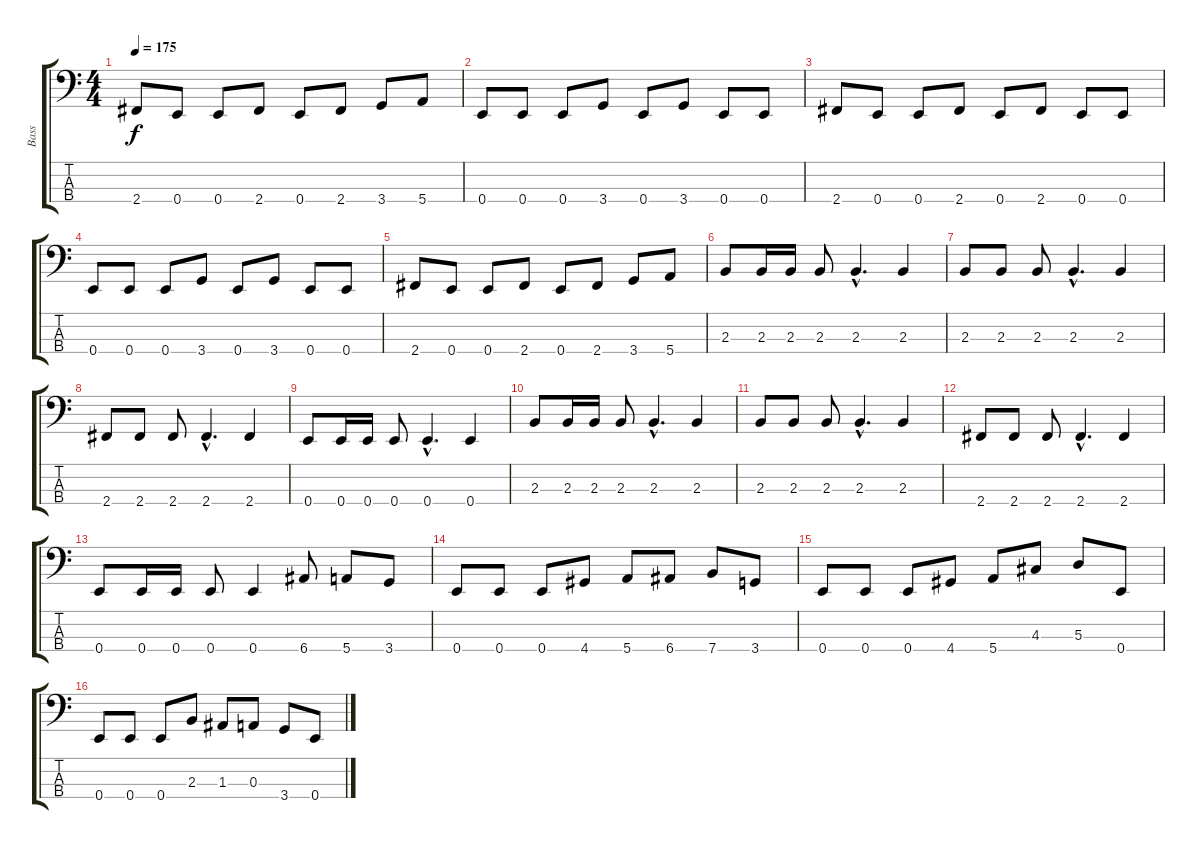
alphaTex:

\track ("Bass" "Bass") {instrument electricbasspick}
\staff {score tabs}
\tuning (G2 D2 A1 E1) {hide}
\ts (4 4)
\tempo 175
\clef f4
\ks c
2.4.8{dy f} 0.4.8 0.4.8 2.4.8 0.4.8 2.4.8 3.4.8 5.4.8 |
0.4.8 0.4.8 0.4.8 3.4.8 0.4.8 3.4.8 0.4.8 0.4.8 |
2.4.8 0.4.8 0.4.8 2.4.8 0.4.8 2.4.8 0.4.8 0.4.8 |
0.4.8 0.4.8 0.4.8 3.4.8 0.4.8 3.4.8 0.4.8 0.4.8 |
2.4.8 0.4.8 0.4.8 2.4.8 0.4.8 2.4.8 3.4.8 5.4.8 |
2.3.8 2.3.16 2.3.16 2.3.8 2.3{hac}.4{d} 2.3.4 |
2.3.8 2.3.8 2.3.8 2.3{hac}.4{d} 2.3.4 |
2.4.8 2.4.8 2.4.8 2.4{hac}.4{d} 2.4.4 |
0.4.8 0.4.16 0.4.16 0.4.8 0.4{hac}.4{d} 0.4.4 |
2.3.8 2.3.16 2.3.16 2.3.8 2.3{hac}.4{d} 2.3.4 |
2.3.8 2.3.8 2.3.8 2.3{hac}.4{d} 2.3.4 |
2.4.8 2.4.8 2.4.8 2.4{hac}.4{d} 2.4.4 |
0.4.8 0.4.16 0.4.16 0.4.8 0.4.4 6.4.8 5.4.8 3.4.8 |
0.4.8 0.4.8 0.4.8 4.4.8 5.4.8 6.4.8 7.4.8 3.4.8 |
0.4.8 0.4.8 0.4.8 4.4.8 5.4.8 4.3.8 5.3.8 0.4.8 |
0.4.8 0.4.8 0.4.8 2.3.8 1.3.8 0.3.8 3.4.8 0.4.8
